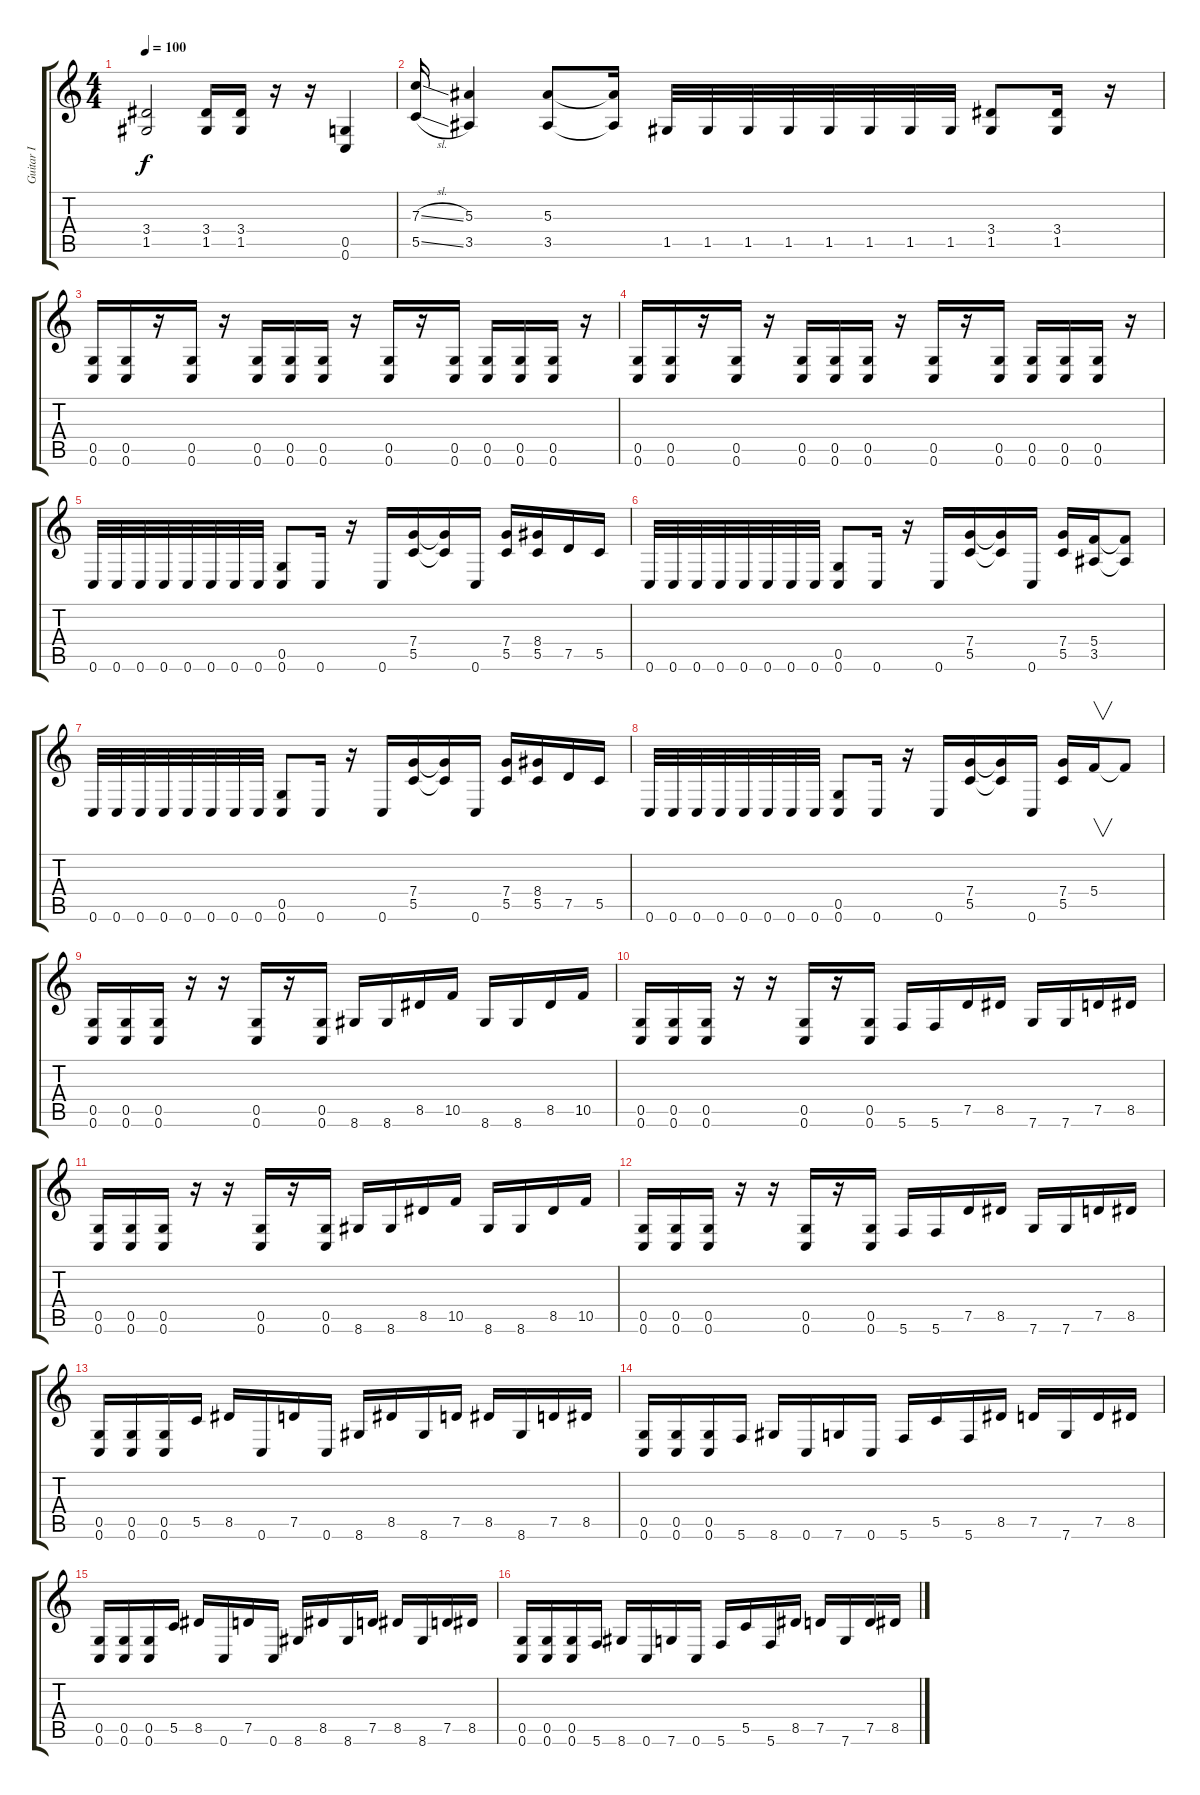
\track ("Guitar I" "Guitar I") {instrument overdrivenguitar}
\staff {score tabs}
\tuning (D4 A3 F3 C3 G2 C2) {hide}
\ts (4 4)
\tempo 100
\clef g2
\ks c
(3.4 1.5).2{dy f} (3.4 1.5).16 (3.4 1.5).16 r.16 r.16 (0.5 0.6).4 |
(7.3{sl} 5.5{sl}).16 (5.3 3.5).4 (5.3 3.5).8 (5.3{t} 3.5{t}).16 1.5.32 1.5.32 1.5.32 1.5.32 1.5.32 1.5.32 1.5.32 1.5.32 (3.4 1.5).8 (3.4 1.5).16 r.16 |
(0.5 0.6).16 (0.5 0.6).16 r.16 (0.5 0.6).16 r.16 (0.5 0.6).16 (0.5 0.6).16 (0.5 0.6).16 r.16 (0.5 0.6).16 r.16 (0.5 0.6).16 (0.5 0.6).16 (0.5 0.6).16 (0.5 0.6).16 r.16 |
(0.5 0.6).16 (0.5 0.6).16 r.16 (0.5 0.6).16 r.16 (0.5 0.6).16 (0.5 0.6).16 (0.5 0.6).16 r.16 (0.5 0.6).16 r.16 (0.5 0.6).16 (0.5 0.6).16 (0.5 0.6).16 (0.5 0.6).16 r.16 |
0.6.32 0.6.32 0.6.32 0.6.32 0.6.32 0.6.32 0.6.32 0.6.32 (0.5 0.6).8 0.6.16 r.16 0.6.16 (7.4 5.5).16 (7.4{t} 5.5{t}).16 0.6.16 (7.4 5.5).16 (8.4 5.5).16 7.5.16 5.5.16 |
0.6.32 0.6.32 0.6.32 0.6.32 0.6.32 0.6.32 0.6.32 0.6.32 (0.5 0.6).8 0.6.16 r.16 0.6.16 (7.4 5.5).16 (7.4{t} 5.5{t}).16 0.6.16 (7.4 5.5).16 (5.4 3.5).16 (5.4{t} 3.5{t}).8 |
0.6.32 0.6.32 0.6.32 0.6.32 0.6.32 0.6.32 0.6.32 0.6.32 (0.5 0.6).8 0.6.16 r.16 0.6.16 (7.4 5.5).16 (7.4{t} 5.5{t}).16 0.6.16 (7.4 5.5).16 (8.4 5.5).16 7.5.16 5.5.16 |
0.6.32 0.6.32 0.6.32 0.6.32 0.6.32 0.6.32 0.6.32 0.6.32 (0.5 0.6).8 0.6.16 r.16 0.6.16 (7.4 5.5).16 (7.4{t} 5.5{t}).16 0.6.16 (7.4 5.5).16 5.4.16{v instrument guitarharmonics} 5.4{t}.8 |
(0.5 0.6).16{instrument overdrivenguitar} (0.5 0.6).16 (0.5 0.6).16 r.16 r.16 (0.5 0.6).16 r.16 (0.5 0.6).16 8.6.16 8.6.16 8.5.16 10.5.16 8.6.16 8.6.16 8.5.16 10.5.16 |
(0.5 0.6).16 (0.5 0.6).16 (0.5 0.6).16 r.16 r.16 (0.5 0.6).16 r.16 (0.5 0.6).16 5.6.16 5.6.16 7.5.16 8.5.16 7.6.16 7.6.16 7.5.16 8.5.16 |
(0.5 0.6).16 (0.5 0.6).16 (0.5 0.6).16 r.16 r.16 (0.5 0.6).16 r.16 (0.5 0.6).16 8.6.16 8.6.16 8.5.16 10.5.16 8.6.16 8.6.16 8.5.16 10.5.16 |
(0.5 0.6).16 (0.5 0.6).16 (0.5 0.6).16 r.16 r.16 (0.5 0.6).16 r.16 (0.5 0.6).16 5.6.16 5.6.16 7.5.16 8.5.16 7.6.16 7.6.16 7.5.16 8.5.16 |
(0.5 0.6).16 (0.5 0.6).16 (0.5 0.6).16 5.5.16 8.5.16 0.6.16 7.5.16 0.6.16 8.6.16 8.5.16 8.6.16 7.5.16 8.5.16 8.6.16 7.5.16 8.5.16 |
(0.5 0.6).16 (0.5 0.6).16 (0.5 0.6).16 5.6.16 8.6.16 0.6.16 7.6.16 0.6.16 5.6.16 5.5.16 5.6.16 8.5.16 7.5.16 7.6.16 7.5.16 8.5.16 |
(0.5 0.6).16 (0.5 0.6).16 (0.5 0.6).16 5.5.16 8.5.16 0.6.16 7.5.16 0.6.16 8.6.16 8.5.16 8.6.16 7.5.16 8.5.16 8.6.16 7.5.16 8.5.16 |
(0.5 0.6).16 (0.5 0.6).16 (0.5 0.6).16 5.6.16 8.6.16 0.6.16 7.6.16 0.6.16 5.6.16 5.5.16 5.6.16 8.5.16 7.5.16 7.6.16 7.5.16 8.5.16
